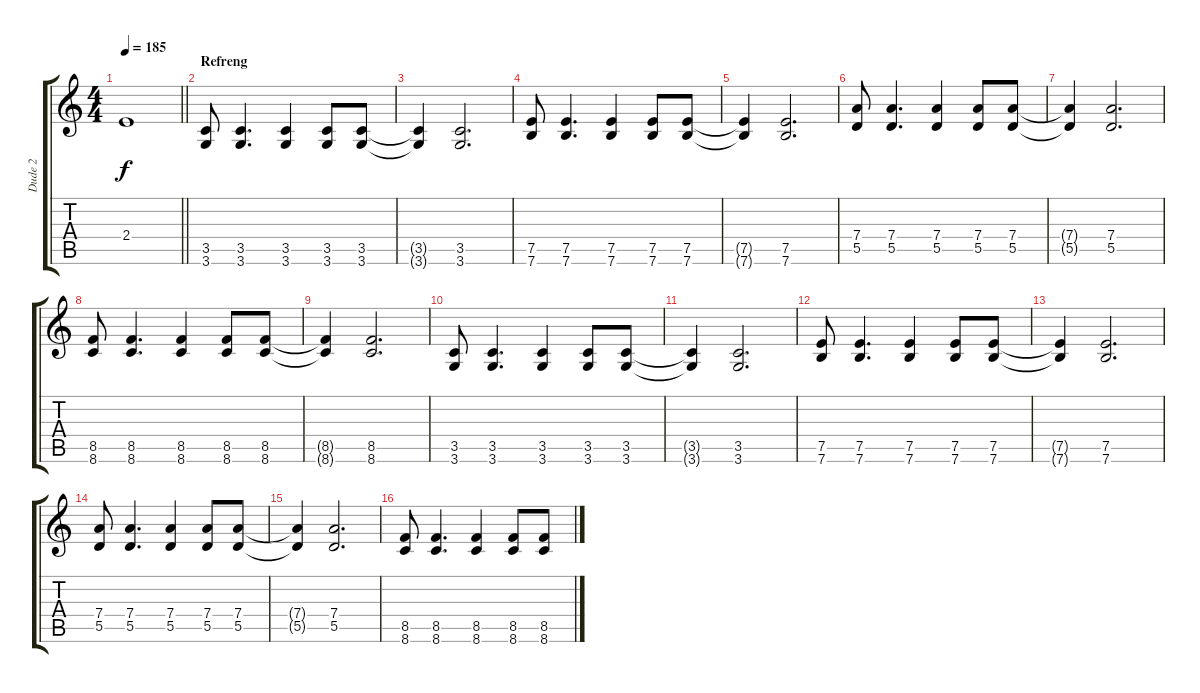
\track ("Dude 2" "Dude 2") {instrument distortionguitar}
\staff {score tabs}
\tuning (E4 B3 G3 D3 A2 E2) {hide}
\ts (4 4)
\tempo 185
\clef g2
\barLineRight lightlight
\ks c
2.4{t}.1{dy f} |
\section ("" "Refreng")
(3.5 3.6).8 (3.5 3.6).4{d} (3.5 3.6).4 (3.5 3.6).8 (3.5 3.6).8 |
(3.5{t} 3.6{t}).4 (3.5 3.6).2{d} |
(7.5 7.6).8 (7.5 7.6).4{d} (7.5 7.6).4 (7.5 7.6).8 (7.5 7.6).8 |
(7.5{t} 7.6{t}).4 (7.5 7.6).2{d} |
(7.4 5.5).8 (7.4 5.5).4{d} (7.4 5.5).4 (7.4 5.5).8 (7.4 5.5).8 |
(7.4{t} 5.5{t}).4 (7.4 5.5).2{d} |
(8.5 8.6).8 (8.5 8.6).4{d} (8.5 8.6).4 (8.5 8.6).8 (8.5 8.6).8 |
(8.5{t} 8.6{t}).4 (8.5 8.6).2{d} |
(3.5 3.6).8 (3.5 3.6).4{d} (3.5 3.6).4 (3.5 3.6).8 (3.5 3.6).8 |
(3.5{t} 3.6{t}).4 (3.5 3.6).2{d} |
(7.5 7.6).8 (7.5 7.6).4{d} (7.5 7.6).4 (7.5 7.6).8 (7.5 7.6).8 |
(7.5{t} 7.6{t}).4 (7.5 7.6).2{d} |
(7.4 5.5).8 (7.4 5.5).4{d} (7.4 5.5).4 (7.4 5.5).8 (7.4 5.5).8 |
(7.4{t} 5.5{t}).4 (7.4 5.5).2{d} |
(8.5 8.6).8 (8.5 8.6).4{d} (8.5 8.6).4 (8.5 8.6).8 (8.5 8.6).8
